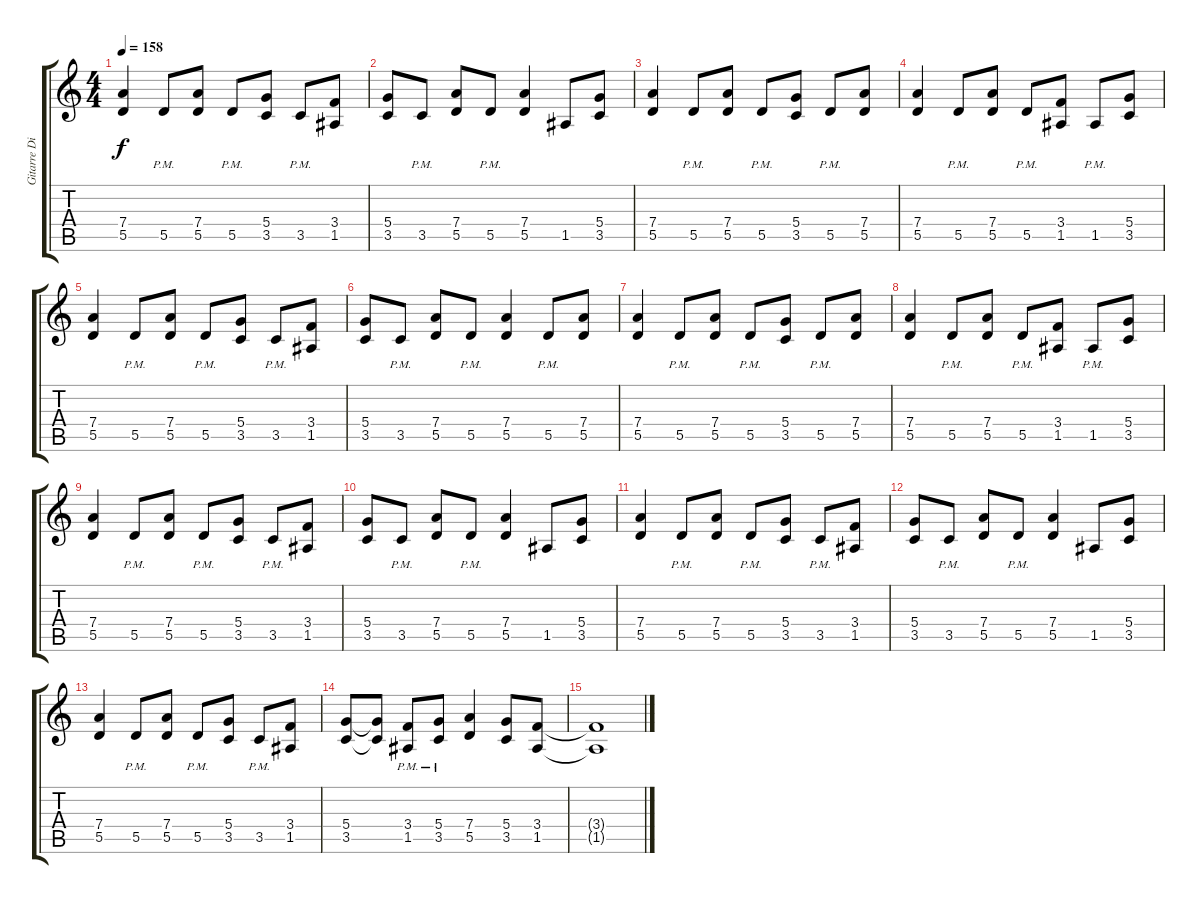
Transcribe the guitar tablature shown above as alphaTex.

\track ("Gitarre Distortion" "Gitarre Di") {instrument distortionguitar}
\staff {score tabs}
\tuning (E4 B3 G3 D3 A2 D2) {hide}
\ts (4 4)
\tempo 158
\clef g2
\ks c
(7.4 5.5).4{dy f} 5.5{pm}.8 (7.4 5.5).8 5.5{pm}.8 (5.4 3.5).8 3.5{pm}.8 (3.4 1.5).8 |
(5.4 3.5).8 3.5{pm}.8 (7.4 5.5).8 5.5{pm}.8 (7.4 5.5).4 1.5.8 (5.4 3.5).8 |
(7.4 5.5).4 5.5{pm}.8 (7.4 5.5).8 5.5{pm}.8 (5.4 3.5).8 5.5{pm}.8 (7.4 5.5).8 |
(7.4 5.5).4 5.5{pm}.8 (7.4 5.5).8 5.5{pm}.8 (3.4 1.5).8 1.5{pm}.8 (5.4 3.5).8 |
(7.4 5.5).4 5.5{pm}.8 (7.4 5.5).8 5.5{pm}.8 (5.4 3.5).8 3.5{pm}.8 (3.4 1.5).8 |
(5.4 3.5).8 3.5{pm}.8 (7.4 5.5).8 5.5{pm}.8 (7.4 5.5).4 5.5{pm}.8 (7.4 5.5).8 |
(7.4 5.5).4 5.5{pm}.8 (7.4 5.5).8 5.5{pm}.8 (5.4 3.5).8 5.5{pm}.8 (7.4 5.5).8 |
(7.4 5.5).4 5.5{pm}.8 (7.4 5.5).8 5.5{pm}.8 (3.4 1.5).8 1.5{pm}.8 (5.4 3.5).8 |
(7.4 5.5).4 5.5{pm}.8 (7.4 5.5).8 5.5{pm}.8 (5.4 3.5).8 3.5{pm}.8 (3.4 1.5).8 |
(5.4 3.5).8 3.5{pm}.8 (7.4 5.5).8 5.5{pm}.8 (7.4 5.5).4 1.5.8 (5.4 3.5).8 |
(7.4 5.5).4 5.5{pm}.8 (7.4 5.5).8 5.5{pm}.8 (5.4 3.5).8 3.5{pm}.8 (3.4 1.5).8 |
(5.4 3.5).8 3.5{pm}.8 (7.4 5.5).8 5.5{pm}.8 (7.4 5.5).4 1.5.8 (5.4 3.5).8 |
(7.4 5.5).4 5.5{pm}.8 (7.4 5.5).8 5.5{pm}.8 (5.4 3.5).8 3.5{pm}.8 (3.4 1.5).8 |
(5.4 3.5).8 (5.4{t} 3.5{t}).8 (3.4 1.5{pm}).8 (5.4 3.5{pm}).8 (7.4 5.5).4 (5.4 3.5).8 (3.4 1.5).8 |
(3.4{t} 1.5{t}).1{volume 0}
